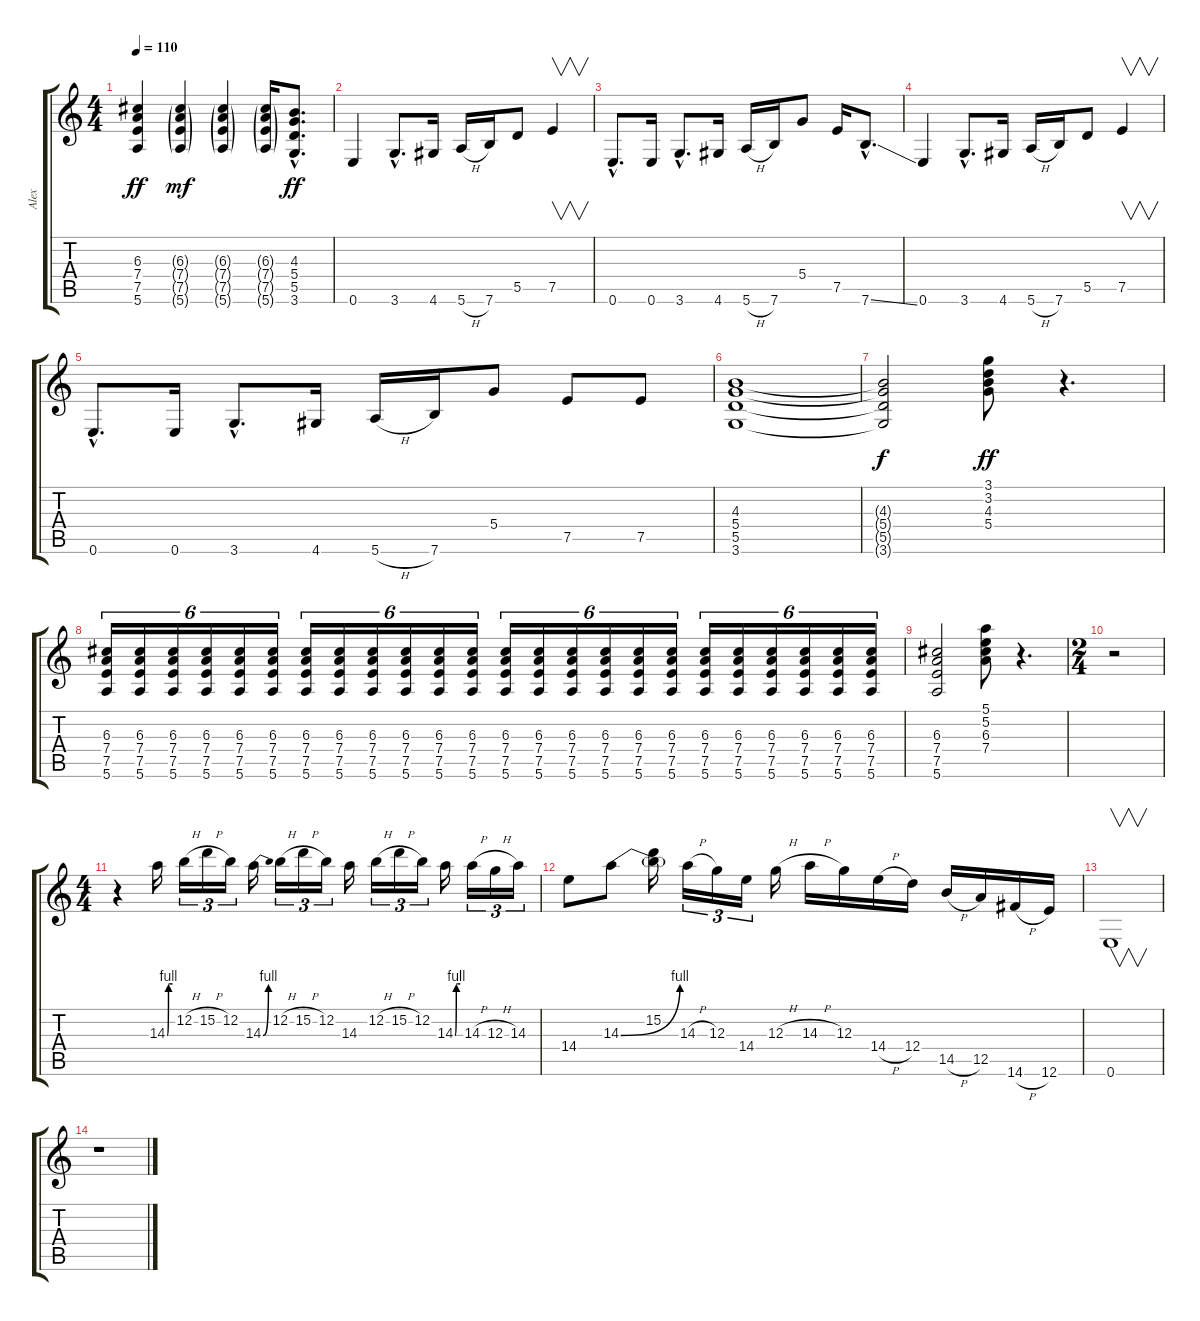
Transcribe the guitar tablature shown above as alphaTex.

\track ("Alex" "Alex") {instrument overdrivenguitar}
\staff {score tabs}
\tuning (E4 B3 G3 D3 A2 E2) {hide}
\ts (4 4)
\tempo 110
\clef g2
\ks c
(6.3 7.4 7.5 5.6).4{dy ff} (6.3{g} 7.4{g} 7.5{g} 5.6{g}).4{dy mf} (6.3{g} 7.4{g} 7.5{g} 5.6{g}).4 (6.3{g} 7.4{g} 7.5{g} 5.6{g}).16 (4.3{hac} 5.4{hac} 5.5{hac} 3.6{hac}).8{d dy ff} |
0.6.4 3.6{hac}.8{d} 4.6.16 5.6{h}.16 7.6.16 5.5.8 7.5.4{v} |
0.6{hac}.8{d} 0.6.16 3.6{hac}.8{d} 4.6.16 5.6{h}.16 7.6.16 5.4.8 7.5.16 7.6{ss hac}.8{d} |
0.6.4 3.6{hac}.8{d} 4.6.16 5.6{h}.16 7.6.16 5.5.8 7.5.4{v} |
0.6{hac}.8{d} 0.6.16 3.6{hac}.8{d} 4.6.16 5.6{h}.16 7.6.16 5.4.8 7.5.8 7.5.8 |
(4.3 5.4 5.5 3.6).1 |
(4.3{t} 5.4{t} 5.5{t} 3.6{t}).2{dy f} (3.1 3.2 4.3 5.4).8{dy ff} r.4{d} |
(6.3 7.4 7.5 5.6).16{tu (6 4)} (6.3 7.4 7.5 5.6).16{tu (6 4)} (6.3 7.4 7.5 5.6).16{tu (6 4)} (6.3 7.4 7.5 5.6).16{tu (6 4)} (6.3 7.4 7.5 5.6).16{tu (6 4)} (6.3 7.4 7.5 5.6).16{tu (6 4)} (6.3 7.4 7.5 5.6).16{tu (6 4)} (6.3 7.4 7.5 5.6).16{tu (6 4)} (6.3 7.4 7.5 5.6).16{tu (6 4)} (6.3 7.4 7.5 5.6).16{tu (6 4)} (6.3 7.4 7.5 5.6).16{tu (6 4)} (6.3 7.4 7.5 5.6).16{tu (6 4)} (6.3 7.4 7.5 5.6).16{tu (6 4)} (6.3 7.4 7.5 5.6).16{tu (6 4)} (6.3 7.4 7.5 5.6).16{tu (6 4)} (6.3 7.4 7.5 5.6).16{tu (6 4)} (6.3 7.4 7.5 5.6).16{tu (6 4)} (6.3 7.4 7.5 5.6).16{tu (6 4)} (6.3 7.4 7.5 5.6).16{tu (6 4)} (6.3 7.4 7.5 5.6).16{tu (6 4)} (6.3 7.4 7.5 5.6).16{tu (6 4)} (6.3 7.4 7.5 5.6).16{tu (6 4)} (6.3 7.4 7.5 5.6).16{tu (6 4)} (6.3 7.4 7.5 5.6).16{tu (6 4)} |
(6.3 7.4 7.5 5.6).2 (5.1 5.2 6.3 7.4).8 r.4{d} |
\ts (2 4)
r.2 |
\ts (4 4)
r.4 14.3{be (custom 0 0 15 4 19 4 30 4 60 4)}.16 12.2{h}.16{tu (3 2)} 15.2{h}.16{tu (3 2)} 12.2.16{tu (3 2)} 14.3{be (bend 0 0 60 4)}.16 12.2{h}.16{tu (3 2)} 15.2{h}.16{tu (3 2)} 12.2.16{tu (3 2)} 14.3.16 12.2{h}.16{tu (3 2)} 15.2{h}.16{tu (3 2)} 12.2.16{tu (3 2)} 14.3{be (custom 0 0 15 4 20 4 30 4 60 4)}.16 14.3{h}.16{tu (3 2)} 12.3{h}.16{tu (3 2)} 14.3.16{tu (3 2)} |
14.4.8 14.3{be (bend 0 0 60 4)}.8 (15.2 14.3{t}).16 14.3{h}.16{tu (3 2)} 12.3.16{tu (3 2)} 14.4.16{tu (3 2)} 12.3{h}.16 14.3{h}.16 12.3.16 14.4{h}.16 12.4.16 14.5{h}.16 12.5.16 14.6{h}.16 12.6.16 |
0.6.1{v} |
r.1
